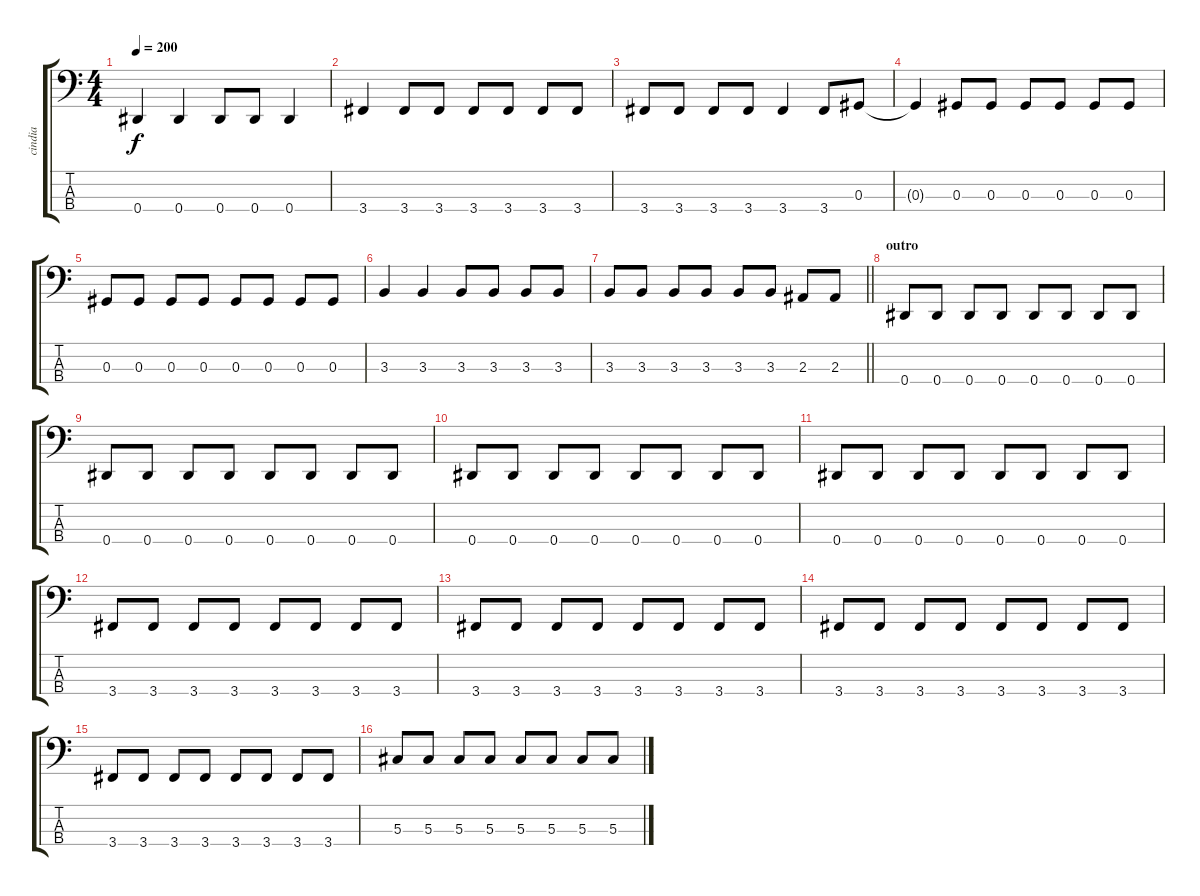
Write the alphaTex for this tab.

\track ("cindia" "cindia") {instrument electricbasspick}
\staff {score tabs}
\tuning (Gb2 Db2 Ab1 Eb1) {hide}
\ts (4 4)
\tempo 200
\clef f4
\ks c
0.4.4{dy f} 0.4.4 0.4.8 0.4.8 0.4.4 |
3.4.4 3.4.8 3.4.8 3.4.8 3.4.8 3.4.8 3.4.8 |
3.4.8 3.4.8 3.4.8 3.4.8 3.4.4 3.4.8 0.3.8 |
0.3{t}.4 0.3.8 0.3.8 0.3.8 0.3.8 0.3.8 0.3.8 |
0.3.8 0.3.8 0.3.8 0.3.8 0.3.8 0.3.8 0.3.8 0.3.8 |
3.3.4 3.3.4 3.3.8 3.3.8 3.3.8 3.3.8 |
\barLineRight lightlight
3.3.8 3.3.8 3.3.8 3.3.8 3.3.8 3.3.8 2.3.8 2.3.8 |
\section ("" "outro")
0.4.8 0.4.8 0.4.8 0.4.8 0.4.8 0.4.8 0.4.8 0.4.8 |
0.4.8 0.4.8 0.4.8 0.4.8 0.4.8 0.4.8 0.4.8 0.4.8 |
0.4.8 0.4.8 0.4.8 0.4.8 0.4.8 0.4.8 0.4.8 0.4.8 |
0.4.8 0.4.8 0.4.8 0.4.8 0.4.8 0.4.8 0.4.8 0.4.8 |
3.4.8 3.4.8 3.4.8 3.4.8 3.4.8 3.4.8 3.4.8 3.4.8 |
3.4.8 3.4.8 3.4.8 3.4.8 3.4.8 3.4.8 3.4.8 3.4.8 |
3.4.8 3.4.8 3.4.8 3.4.8 3.4.8 3.4.8 3.4.8 3.4.8 |
3.4.8 3.4.8 3.4.8 3.4.8 3.4.8 3.4.8 3.4.8 3.4.8 |
5.3.8 5.3.8 5.3.8 5.3.8 5.3.8 5.3.8 5.3.8 5.3.8
